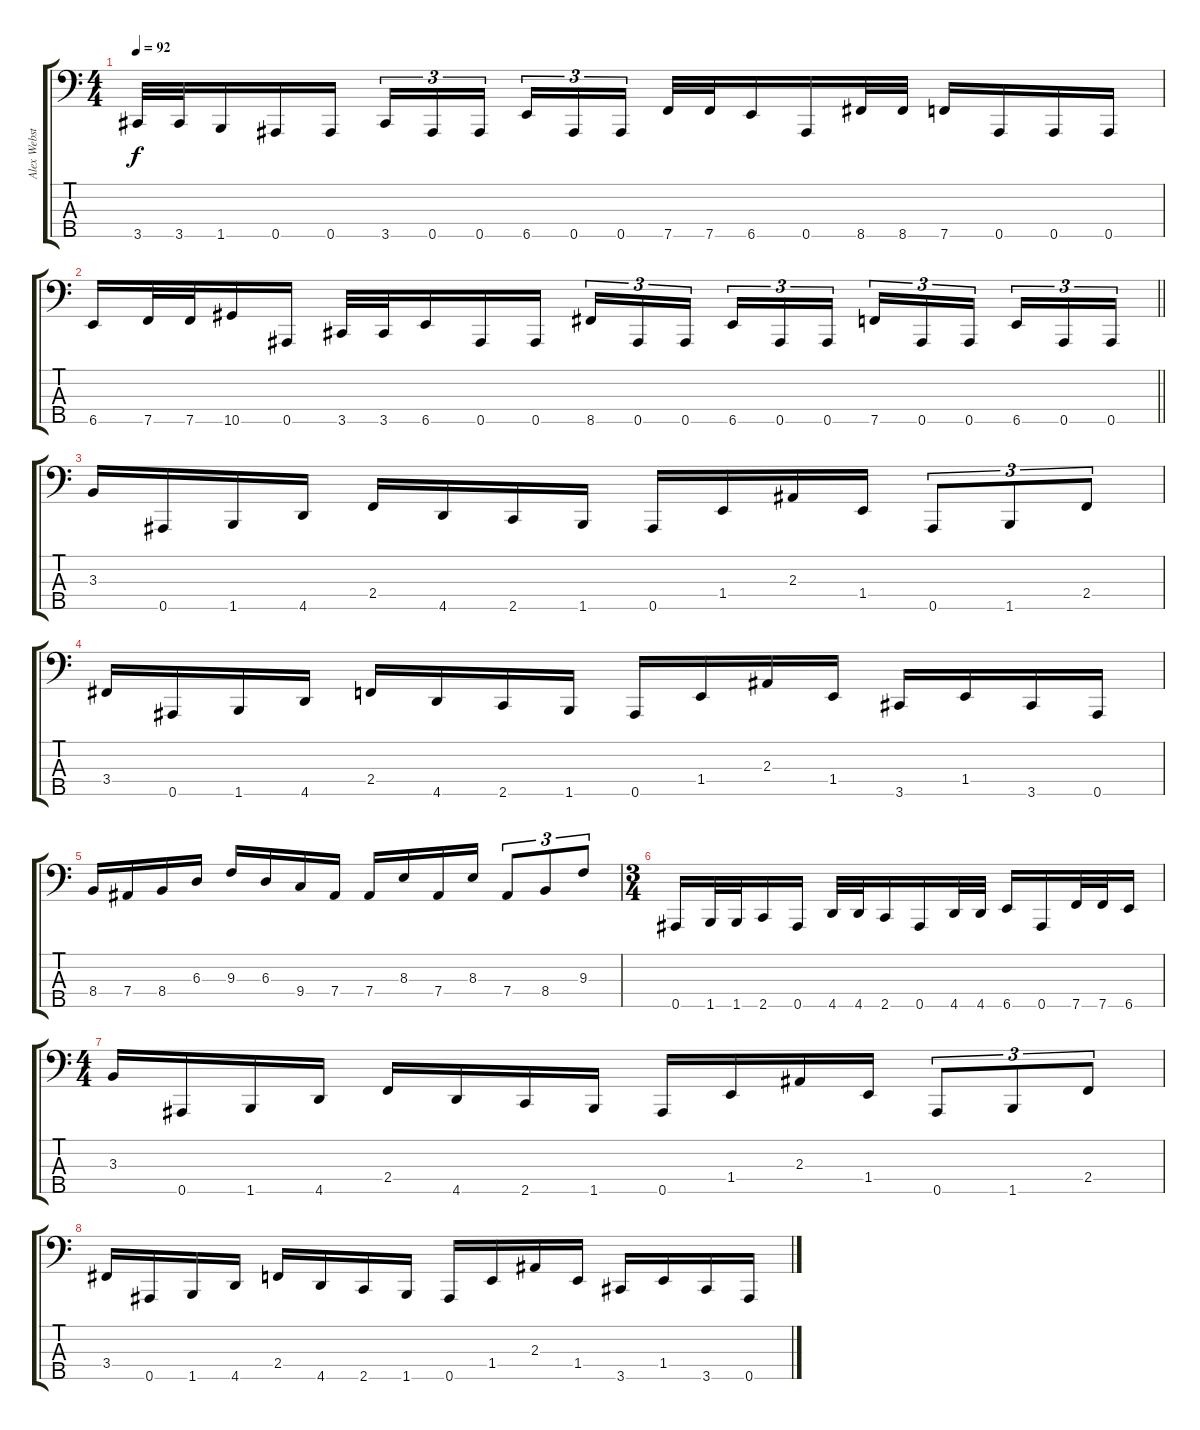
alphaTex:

\track ("Alex Webster" "Alex Webst") {instrument electricbassfinger}
\staff {score tabs}
\tuning (Gb2 Db2 Ab1 Eb1 Bb0) {hide}
\ts (4 4)
\tempo 92
\clef f4
\ks c
3.5.32{dy f} 3.5.32 1.5.16 0.5.16 0.5.16 3.5.16{tu (3 2)} 0.5.16{tu (3 2)} 0.5.16{tu (3 2) beam splitsecondary} 6.5.16{tu (3 2)} 0.5.16{tu (3 2)} 0.5.16{tu (3 2)} 7.5.32 7.5.32 6.5.16 0.5.16 8.5.32 8.5.32 7.5.16 0.5.16 0.5.16 0.5.16 |
\barLineRight lightlight
6.5.16 7.5.32 7.5.32 10.5.16 0.5.16 3.5.32 3.5.32 6.5.16 0.5.16 0.5.16 8.5.16{tu (3 2)} 0.5.16{tu (3 2)} 0.5.16{tu (3 2) beam splitsecondary} 6.5.16{tu (3 2)} 0.5.16{tu (3 2)} 0.5.16{tu (3 2)} 7.5.16{tu (3 2)} 0.5.16{tu (3 2)} 0.5.16{tu (3 2) beam splitsecondary} 6.5.16{tu (3 2)} 0.5.16{tu (3 2)} 0.5.16{tu (3 2)} |
3.3.16 0.5.16 1.5.16 4.5.16 2.4.16 4.5.16 2.5.16 1.5.16 0.5.16 1.4.16 2.3.16 1.4.16 0.5.8{tu (3 2)} 1.5.8{tu (3 2)} 2.4.8{tu (3 2)} |
3.4.16 0.5.16 1.5.16 4.5.16 2.4.16 4.5.16 2.5.16 1.5.16 0.5.16 1.4.16 2.3.16 1.4.16 3.5.16 1.4.16 3.5.16 0.5.16 |
8.4.16 7.4.16 8.4.16 6.3.16 9.3.16 6.3.16 9.4.16 7.4.16 7.4.16 8.3.16 7.4.16 8.3.16 7.4.8{tu (3 2)} 8.4.8{tu (3 2)} 9.3.8{tu (3 2)} |
\ts (3 4)
0.5.16 1.5.32 1.5.32 2.5.16 0.5.16 4.5.32 4.5.32 2.5.16 0.5.16 4.5.32 4.5.32 6.5.16 0.5.16 7.5.32 7.5.32 6.5.16 |
\ts (4 4)
3.3.16 0.5.16 1.5.16 4.5.16 2.4.16 4.5.16 2.5.16 1.5.16 0.5.16 1.4.16 2.3.16 1.4.16 0.5.8{tu (3 2)} 1.5.8{tu (3 2)} 2.4.8{tu (3 2)} |
3.4.16 0.5.16 1.5.16 4.5.16 2.4.16 4.5.16 2.5.16 1.5.16 0.5.16 1.4.16 2.3.16 1.4.16 3.5.16 1.4.16 3.5.16 0.5.16
